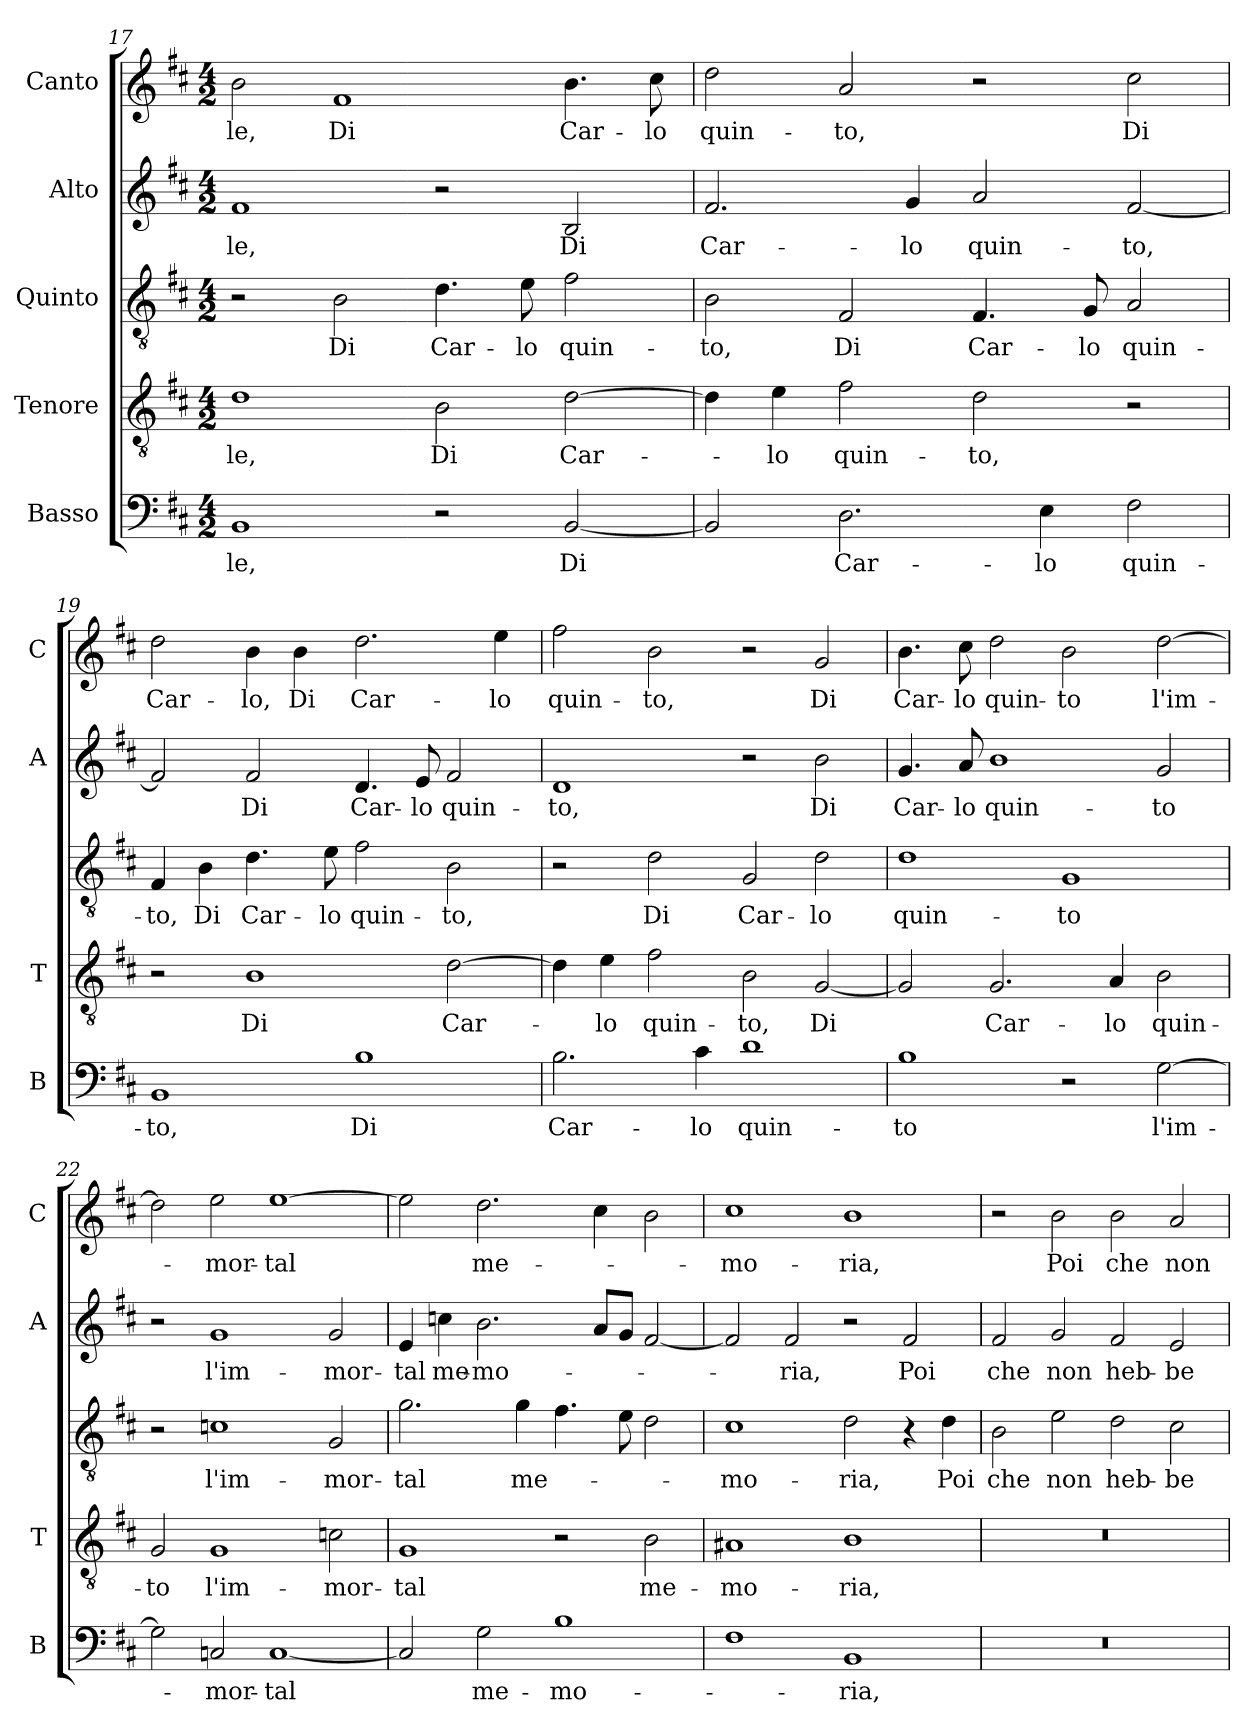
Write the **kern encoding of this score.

**kern	**text	**kern	**text	**kern	**text	**kern	**text	**kern	**text
*part5	*part5	*part4	*part4	*part3	*part3	*part2	*part2	*part1	*part1
*staff5	*staff5	*staff4	*staff4	*staff3	*staff3	*staff2	*staff2	*staff1	*staff1
*I"Basso	*	*I"Tenore	*	*I"Quinto	*	*I"Alto	*	*I"Canto	*
*I'B	*	*I'T	*	*	*	*I'A	*	*I'C	*
!!LO:LB:g=z
*clefF4	*	*clefGv2	*	*clefGv2	*	*clefG2	*	*clefG2	*
*k[f#c#]	*	*k[f#c#]	*	*k[f#c#]	*	*k[f#c#]	*	*k[f#c#]	*
*D:	*	*D:	*	*D:	*	*D:	*	*D:	*
*M4/2	*	*M4/2	*	*M4/2	*	*M4/2	*	*M4/2	*
=17	=17	=17	=17	=17	=17	=17	=17	=17	=17
!	!LO:LY:b	!	!LO:LY:b	!	!	!	!LO:LY:b	!	!LO:LY:b
1BB	-le,	1d	-le,	2r	.	1f#	-le,	2b\	-le,
!	!	!	!	!	!LO:LY:b	!	!	!	!LO:LY:b
.	.	.	.	2B\	Di	.	.	1f#	Di
!	!	!	!LO:LY:b	!	!LO:LY:b	!	!	!	!
2r	.	2B\	Di	4.d\	Car-	2r	.	.	.
!	!	!	!	!	!LO:LY:b	!	!	!	!
.	.	.	.	8e\	-lo	.	.	.	.
!	!LO:LY:b	!	!LO:LY:b	!	!LO:LY:b	!	!LO:LY:b	!	!LO:LY:b
[2BB/	Di	[2d\	Car-	2f#\	quin-	2B/	Di	4.b\	Car-
!	!	!	!	!	!	!	!	!	!LO:LY:b
.	.	.	.	.	.	.	.	8cc#\	-lo
=18	=18	=18	=18	=18	=18	=18	=18	=18	=18
!	!	!	!	!	!LO:LY:b	!	!LO:LY:b	!	!LO:LY:b
2BB/]	.	4d\]	.	2B\	-to,	2.f#/	Car-	2dd\	quin-
!	!	!	!LO:LY:b	!	!	!	!	!	!
.	.	4e\	-lo	.	.	.	.	.	.
!	!LO:LY:b	!	!LO:LY:b	!	!LO:LY:b	!	!	!	!LO:LY:b
2.D\	Car-	2f#\	quin-	2F#/	Di	.	.	2a/	-to,
!	!	!	!	!	!	!	!LO:LY:b	!	!
.	.	.	.	.	.	4g/	-lo	.	.
!	!	!	!LO:LY:b	!	!LO:LY:b	!	!LO:LY:b	!	!
.	.	2d\	-to,	4.F#/	Car-	2a/	quin-	2r	.
!	!LO:LY:b	!	!	!	!	!	!	!	!
4E\	-lo	.	.	.	.	.	.	.	.
!	!	!	!	!	!LO:LY:b	!	!	!	!
.	.	.	.	8G/	-lo	.	.	.	.
!	!LO:LY:b	!	!	!	!LO:LY:b	!	!LO:LY:b	!	!LO:LY:b
2F#\	quin-	2r	.	2A/	quin-	[2f#/	-to,	2cc#\	Di
=19	=19	=19	=19	=19	=19	=19	=19	=19	=19
!	!LO:LY:b	!	!	!	!LO:LY:b	!	!	!	!LO:LY:b
1BB	-to,	2r	.	4F#/	-to,	2f#/]	.	2dd\	Car-
!	!	!	!	!	!LO:LY:b	!	!	!	!
.	.	.	.	4B\	Di	.	.	.	.
!	!	!	!LO:LY:b	!	!LO:LY:b	!	!LO:LY:b	!	!LO:LY:b
.	.	1B	Di	4.d\	Car-	2f#/	Di	4b\	-lo,
!	!	!	!	!	!	!	!	!	!LO:LY:b
.	.	.	.	.	.	.	.	4b\	Di
!	!	!	!	!	!LO:LY:b	!	!	!	!
.	.	.	.	8e\	-lo	.	.	.	.
!	!LO:LY:b	!	!	!	!LO:LY:b	!	!LO:LY:b	!	!LO:LY:b
1B	Di	.	.	2f#\	quin-	4.d/	Car-	2.dd\	Car-
!	!	!	!	!	!	!	!LO:LY:b	!	!
.	.	.	.	.	.	8e/	-lo	.	.
!	!	!	!LO:LY:b	!	!LO:LY:b	!	!LO:LY:b	!	!
.	.	[2d\	Car-	2B\	-to,	2f#/	quin-	.	.
!	!	!	!	!	!	!	!	!	!LO:LY:b
.	.	.	.	.	.	.	.	4ee\	-lo
=20	=20	=20	=20	=20	=20	=20	=20	=20	=20
!	!LO:LY:b	!	!	!	!	!	!LO:LY:b	!	!LO:LY:b
2.B\	Car-	4d\]	.	2r	.	1d	-to,	2ff#\	quin-
!	!	!	!LO:LY:b	!	!	!	!	!	!
.	.	4e\	-lo	.	.	.	.	.	.
!	!	!	!LO:LY:b	!	!LO:LY:b	!	!	!	!LO:LY:b
.	.	2f#\	quin-	2d\	Di	.	.	2b\	-to,
!	!LO:LY:b	!	!	!	!	!	!	!	!
4c#\	-lo	.	.	.	.	.	.	.	.
!	!LO:LY:b	!	!LO:LY:b	!	!LO:LY:b	!	!	!	!
1d	quin-	2B\	-to,	2G/	Car-	2r	.	2r	.
!	!	!	!LO:LY:b	!	!LO:LY:b	!	!LO:LY:b	!	!LO:LY:b
.	.	[2G/	Di	2d\	-lo	2b\	Di	2g/	Di
!!LO:PB:g=z
=21	=21	=21	=21	=21	=21	=21	=21	=21	=21
!	!LO:LY:b	!	!	!	!LO:LY:b	!	!LO:LY:b	!	!LO:LY:b
1B	-to	2G/]	.	1d	quin-	4.g/	Car-	4.b\	Car-
!	!	!	!	!	!	!	!LO:LY:b	!	!LO:LY:b
.	.	.	.	.	.	8a/	-lo	8cc#\	-lo
!	!	!	!LO:LY:b	!	!	!	!LO:LY:b	!	!LO:LY:b
.	.	2.G/	Car-	.	.	1b	quin-	2dd\	quin-
!	!	!	!	!	!LO:LY:b	!	!	!	!LO:LY:b
2r	.	.	.	1G	-to	.	.	2b\	-to
!	!	!	!LO:LY:b	!	!	!	!	!	!
.	.	4A/	-lo	.	.	.	.	.	.
!	!LO:LY:b	!	!LO:LY:b	!	!	!	!LO:LY:b	!	!LO:LY:b
[2G\	l'im-	2B\	quin-	.	.	2g/	-to	[2dd\	l'im-
=22	=22	=22	=22	=22	=22	=22	=22	=22	=22
!	!	!	!LO:LY:b	!	!	!	!	!	!
2G\]	.	2G/	-to	2r	.	2r	.	2dd\]	.
!	!LO:LY:b	!	!LO:LY:b	!	!LO:LY:b	!	!LO:LY:b	!	!LO:LY:b
2Cn/	-mor-	1G	l'im-	1cn	l'im-	1g	l'im-	2ee\	-mor-
!	!LO:LY:b	!	!	!	!	!	!	!	!LO:LY:b
[1C	-tal	.	.	.	.	.	.	[1ee	-tal
!	!	!	!LO:LY:b	!	!LO:LY:b	!	!LO:LY:b	!	!
.	.	2cn\	-mor-	2G/	-mor-	2g/	-mor-	.	.
=23	=23	=23	=23	=23	=23	=23	=23	=23	=23
!	!	!	!LO:LY:b	!	!LO:LY:b	!	!LO:LY:b	!	!
2C/]	.	1G	-tal	2.g\	-tal	4e/	-tal	2ee\]	.
!	!	!	!	!	!	!	!LO:LY:b	!	!
.	.	.	.	.	.	4ccn\	me-	.	.
!	!LO:LY:b	!	!	!	!	!	!LO:LY:b	!	!LO:LY:b
2G\	me-	.	.	.	.	2.b\	-mo-	2.dd\	me-
!	!	!	!	!	!LO:LY:b	!	!	!	!
.	.	.	.	4g\	me-	.	.	.	.
!	!LO:LY:b	!	!	!	!	!	!	!	!
1B	-mo-	2r	.	4.f#\	.	.	.	.	.
.	.	.	.	.	.	8a/L	.	4cc#\	.
.	.	.	.	8e\	.	8g/J	.	.	.
!	!	!	!LO:LY:b	!	!	!	!	!	!
.	.	2B\	me-	2d\	.	[2f#/	.	2b\	.
=24	=24	=24	=24	=24	=24	=24	=24	=24	=24
!	!	!	!LO:LY:b	!	!LO:LY:b	!	!	!	!LO:LY:b
1F#	.	1A#X	-mo-	1c#	-mo-	2f#/]	.	1cc#	-mo-
!	!	!	!	!	!	!	!LO:LY:b	!	!
.	.	.	.	.	.	2f#/	-ria,	.	.
!	!LO:LY:b	!	!LO:LY:b	!	!LO:LY:b	!	!	!	!LO:LY:b
1BB	-ria,	1B	-ria,	2d\	-ria,	2r	.	1b	-ria,
!	!	!	!	!	!	!	!LO:LY:b	!	!
.	.	.	.	4r	.	2f#/	Poi	.	.
!	!	!	!	!	!LO:LY:b	!	!	!	!
.	.	.	.	4d\	Poi	.	.	.	.
!!LO:LB:g=z
=25	=25	=25	=25	=25	=25	=25	=25	=25	=25
!	!	!	!	!	!LO:LY:b	!	!LO:LY:b	!	!
0r	.	0r	.	2B\	che	2f#/	che	2r	.
!	!	!	!	!	!LO:LY:b	!	!LO:LY:b	!	!LO:LY:b
.	.	.	.	2e\	non	2g/	non	2b\	Poi
!	!	!	!	!	!LO:LY:b	!	!LO:LY:b	!	!LO:LY:b
.	.	.	.	2d\	heb-	2f#/	heb-	2b\	che
!	!	!	!	!	!LO:LY:b	!	!LO:LY:b	!	!LO:LY:b
.	.	.	.	2c#\	-be	2e/	-be	2a/	non
=	=	=	=	=	=	=	=	=	=
*-	*-	*-	*-	*-	*-	*-	*-	*-	*-
